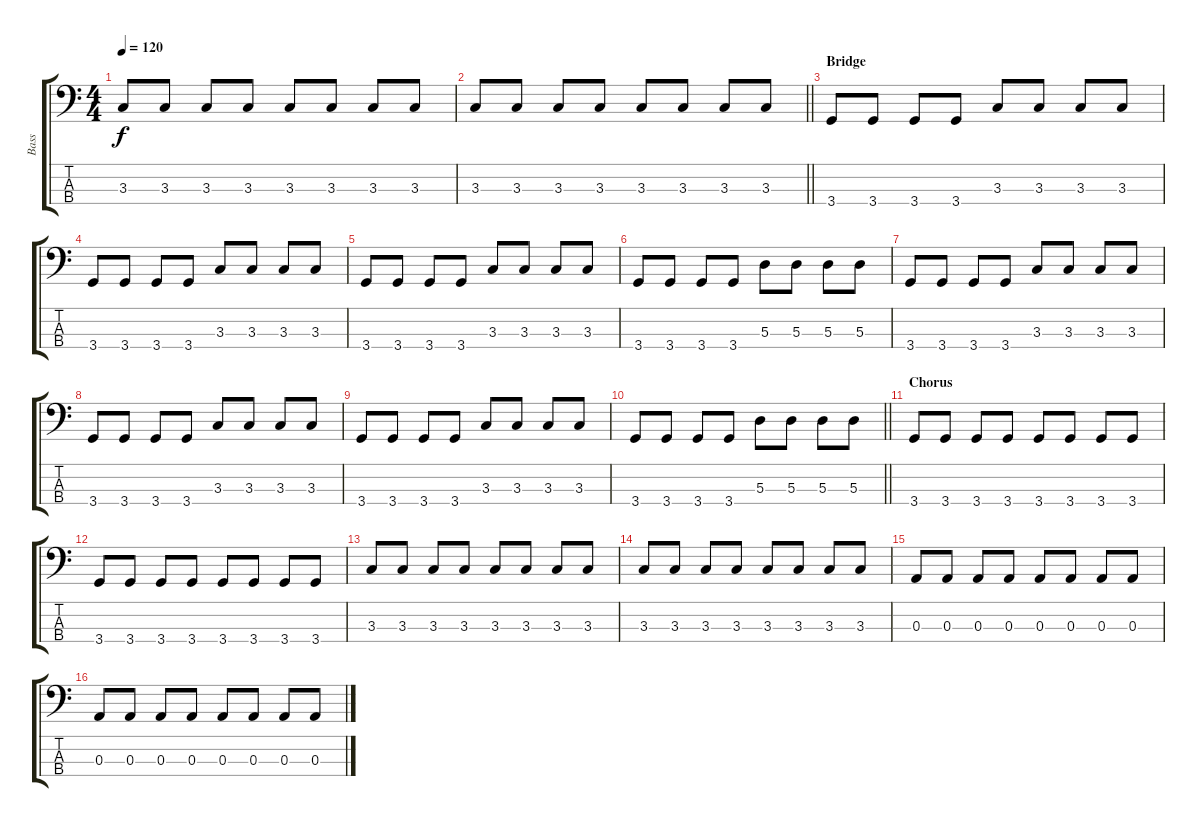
\track ("Bass" "Bass") {instrument electricbassfinger}
\staff {score tabs}
\tuning (G2 D2 A1 E1) {hide}
\ts (4 4)
\tempo 120
\clef f4
\ks c
3.3.8{dy f} 3.3.8 3.3.8 3.3.8 3.3.8 3.3.8 3.3.8 3.3.8 |
\barLineRight lightlight
3.3.8 3.3.8 3.3.8 3.3.8 3.3.8 3.3.8 3.3.8 3.3.8 |
\section ("" "Bridge")
3.4.8 3.4.8 3.4.8 3.4.8 3.3.8 3.3.8 3.3.8 3.3.8 |
3.4.8 3.4.8 3.4.8 3.4.8 3.3.8 3.3.8 3.3.8 3.3.8 |
3.4.8 3.4.8 3.4.8 3.4.8 3.3.8 3.3.8 3.3.8 3.3.8 |
3.4.8 3.4.8 3.4.8 3.4.8 5.3.8 5.3.8 5.3.8 5.3.8 |
3.4.8 3.4.8 3.4.8 3.4.8 3.3.8 3.3.8 3.3.8 3.3.8 |
3.4.8 3.4.8 3.4.8 3.4.8 3.3.8 3.3.8 3.3.8 3.3.8 |
3.4.8 3.4.8 3.4.8 3.4.8 3.3.8 3.3.8 3.3.8 3.3.8 |
\barLineRight lightlight
3.4.8 3.4.8 3.4.8 3.4.8 5.3.8 5.3.8 5.3.8 5.3.8 |
\section ("" "Chorus")
3.4.8 3.4.8 3.4.8 3.4.8 3.4.8 3.4.8 3.4.8 3.4.8 |
3.4.8 3.4.8 3.4.8 3.4.8 3.4.8 3.4.8 3.4.8 3.4.8 |
3.3.8 3.3.8 3.3.8 3.3.8 3.3.8 3.3.8 3.3.8 3.3.8 |
3.3.8 3.3.8 3.3.8 3.3.8 3.3.8 3.3.8 3.3.8 3.3.8 |
0.3.8 0.3.8 0.3.8 0.3.8 0.3.8 0.3.8 0.3.8 0.3.8 |
0.3.8 0.3.8 0.3.8 0.3.8 0.3.8 0.3.8 0.3.8 0.3.8
